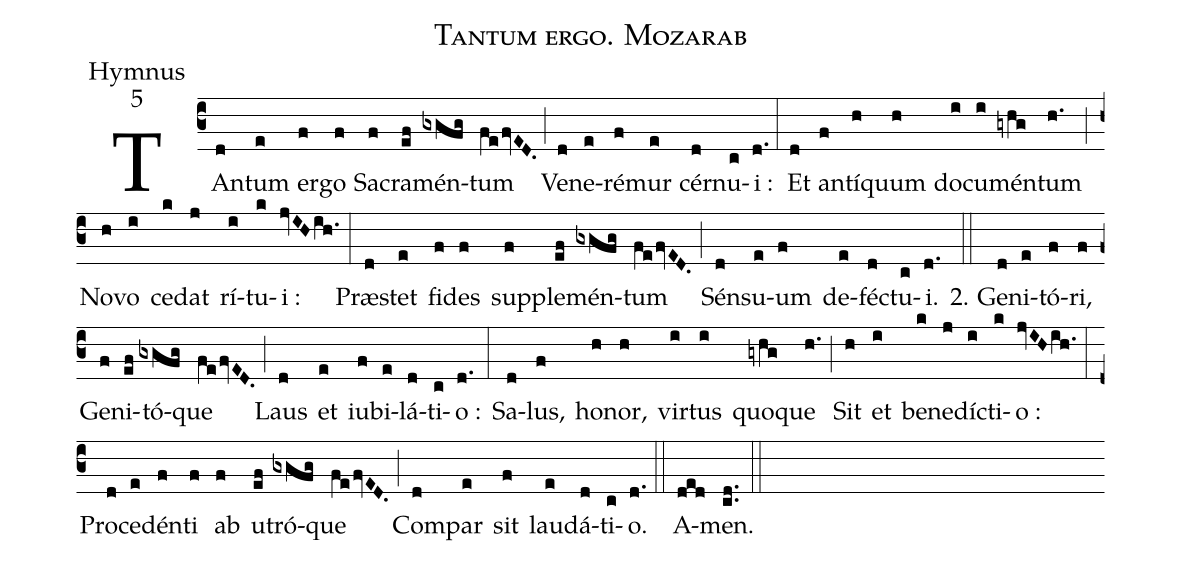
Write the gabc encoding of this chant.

name:Tantum ergo. Mozarab;
office-part:Hymnus;
mode:5;
%%
(c3) TAn(d)tum(e) er(f)go(f) Sa(f)cra(ef)mén(gxgfg)tum(fe!/fvED.) (;)
Ve(d)ne(e)ré(f)mur(e) cér(d)nu(c)i :(d.) (:)
Et(d) an(f)tí(h)quum(h) do(i)cu(i)mén(gyhg)tum(h.) (;)
No(h)vo(i) ce(k)dat(j) rí(i)tu(k)i :(jvIHih.) (:)
Præ(d)stet(e) fi(f)des(f) sup(f)ple(ef)mén(gxgfg)tum(fe!/fvED.) (;)
Sén(d)su(e)um(f) de(e)fé(d)ctu(c)i.(d.) (::)

2. G{e}(d)ni(e)tó(f)ri,(f) Ge(f)ni(ef)tó(gxgfg)que(fe!/fvED.) (;)
Laus(d) et(e) iu(f)bi(e)lá(d)ti(c)o :(d.) (:)
Sa(d)lus,(f) ho(h)nor,(h) vir(i)tus(i) quo(gyhg)que(h.) (;)
Sit(h) et(i) be(k)ne(j)dí(i)cti(k)o :(jvIHih.) (:)
Pro(d)ce(e)dén(f)ti(f) ab(f) u(ef)tró(gxgfg)que(fe!/fvED.) (;)
Com(d)par(e) sit(f) lau(e)dá(d)ti(c)o.(d.) (::)
A(ded)men.(cd..) (::)
